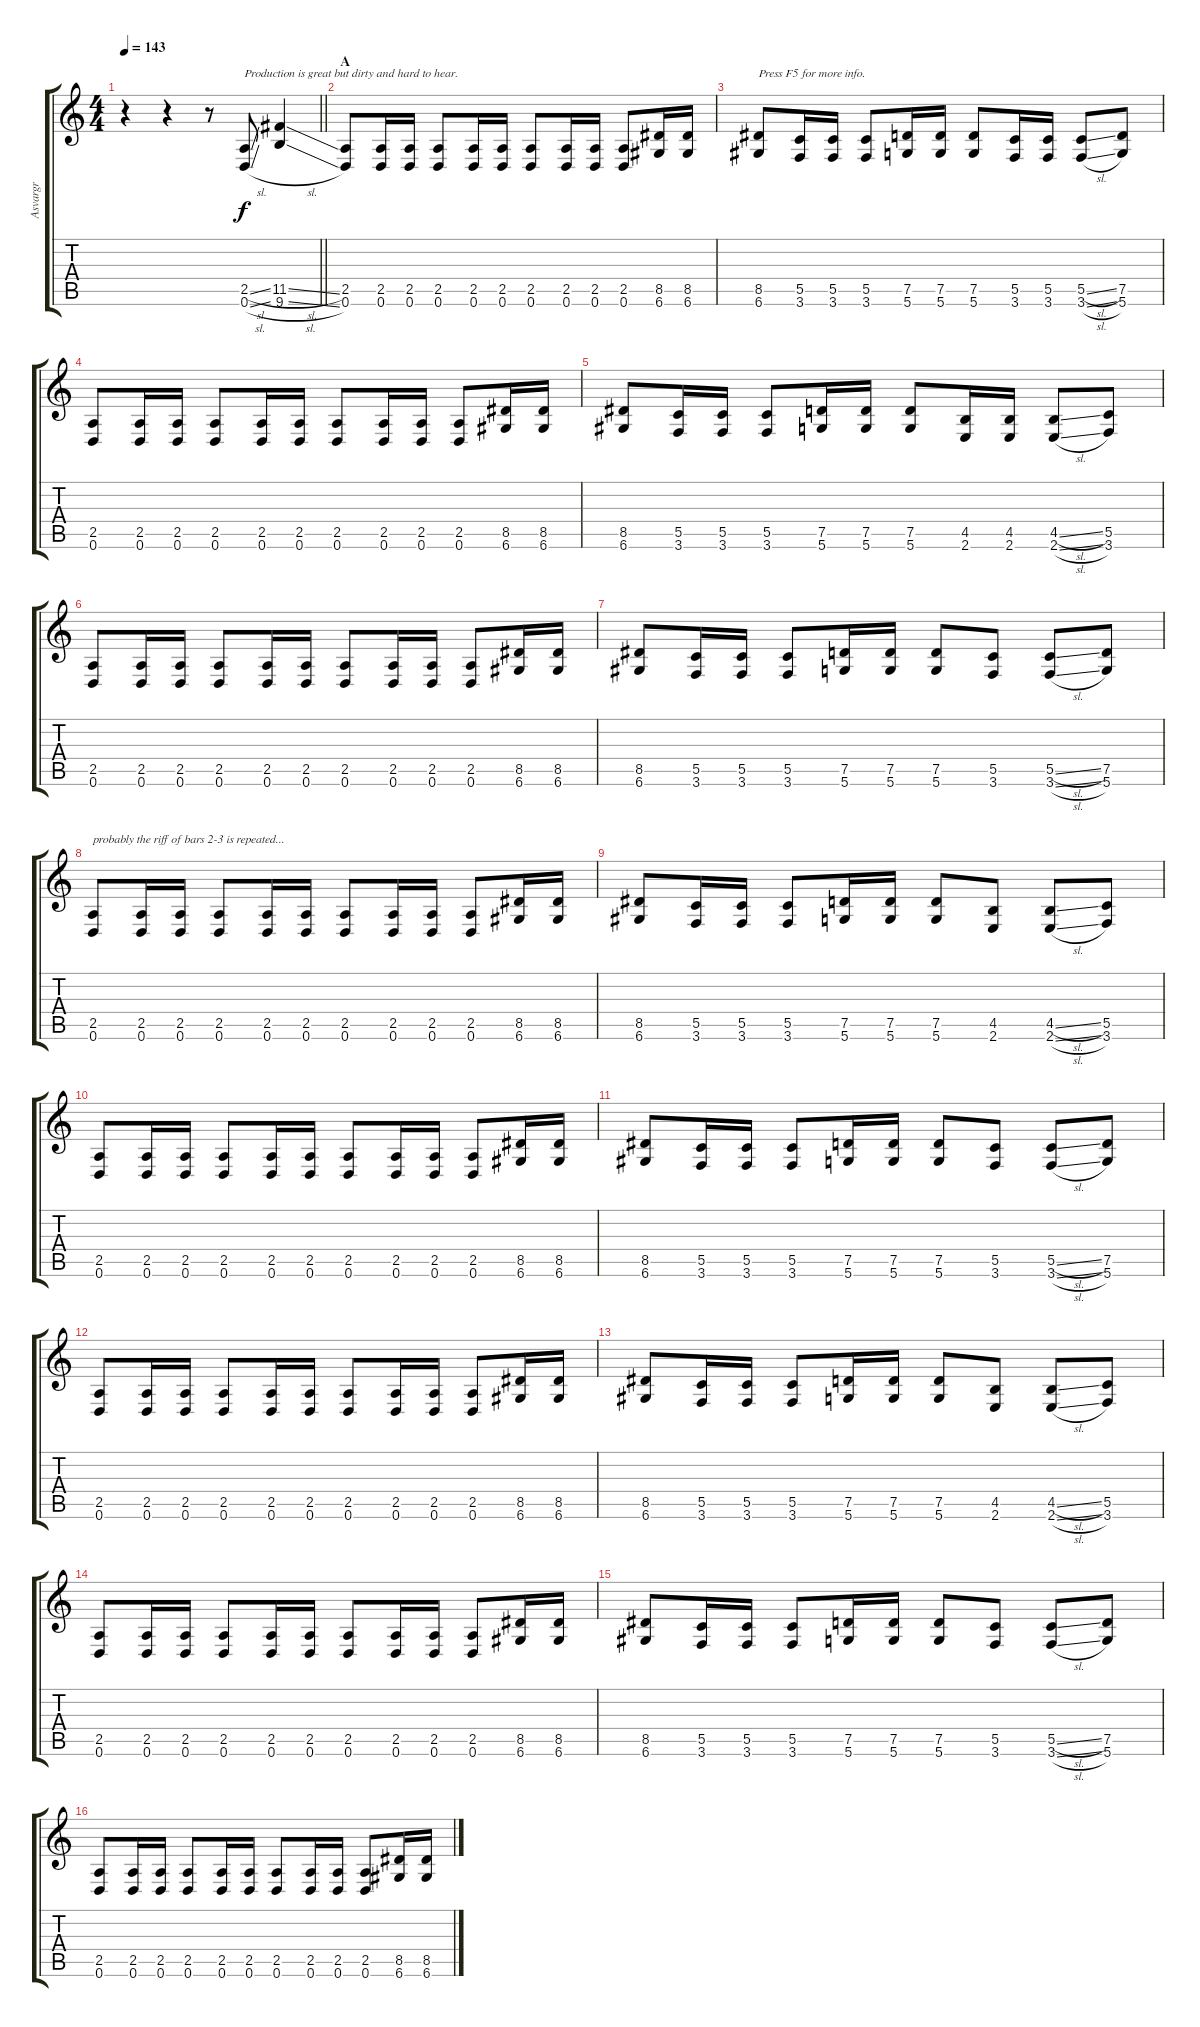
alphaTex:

\track ("Asvargr" "Asvargr") {instrument distortionguitar}
\staff {score tabs}
\tuning (D4 A3 F3 C3 G2 D2) {hide}
\ts (4 4)
\tempo 143
\clef g2
\barLineRight lightlight
\ks c
r.4{dy f instrument distortionguitar} r.4 r.8 (2.5{sl} 0.6{sl}).8{txt "Production is great but dirty and hard to hear."} (11.5{sl} 9.6{sl}).4 |
\section ("" "A")
(2.5 0.6).8 (2.5 0.6).16 (2.5 0.6).16 (2.5 0.6).8 (2.5 0.6).16 (2.5 0.6).16 (2.5 0.6).8 (2.5 0.6).16 (2.5 0.6).16 (2.5 0.6).8 (8.5 6.6).16 (8.5 6.6).16 |
(8.5 6.6).8{txt "Press F5 for more info."} (5.5 3.6).16 (5.5 3.6).16 (5.5 3.6).8 (7.5 5.6).16 (7.5 5.6).16 (7.5 5.6).8 (5.5 3.6).16 (5.5 3.6).16 (5.5{sl} 3.6{sl}).8 (7.5 5.6).8 |
(2.5 0.6).8 (2.5 0.6).16 (2.5 0.6).16 (2.5 0.6).8 (2.5 0.6).16 (2.5 0.6).16 (2.5 0.6).8 (2.5 0.6).16 (2.5 0.6).16 (2.5 0.6).8 (8.5 6.6).16 (8.5 6.6).16 |
(8.5 6.6).8 (5.5 3.6).16 (5.5 3.6).16 (5.5 3.6).8 (7.5 5.6).16 (7.5 5.6).16 (7.5 5.6).8 (4.5 2.6).16 (4.5 2.6).16 (4.5{sl} 2.6{sl}).8 (5.5 3.6).8 |
(2.5 0.6).8 (2.5 0.6).16 (2.5 0.6).16 (2.5 0.6).8 (2.5 0.6).16 (2.5 0.6).16 (2.5 0.6).8 (2.5 0.6).16 (2.5 0.6).16 (2.5 0.6).8 (8.5 6.6).16 (8.5 6.6).16 |
(8.5 6.6).8 (5.5 3.6).16 (5.5 3.6).16 (5.5 3.6).8 (7.5 5.6).16 (7.5 5.6).16 (7.5 5.6).8 (5.5 3.6).8 (5.5{sl} 3.6{sl}).8 (7.5 5.6).8 |
(2.5 0.6).8{txt "probably the riff of bars 2-3 is repeated..."} (2.5 0.6).16 (2.5 0.6).16 (2.5 0.6).8 (2.5 0.6).16 (2.5 0.6).16 (2.5 0.6).8 (2.5 0.6).16 (2.5 0.6).16 (2.5 0.6).8 (8.5 6.6).16 (8.5 6.6).16 |
(8.5 6.6).8 (5.5 3.6).16 (5.5 3.6).16 (5.5 3.6).8 (7.5 5.6).16 (7.5 5.6).16 (7.5 5.6).8 (4.5 2.6).8 (4.5{sl} 2.6{sl}).8 (5.5 3.6).8 |
(2.5 0.6).8 (2.5 0.6).16 (2.5 0.6).16 (2.5 0.6).8 (2.5 0.6).16 (2.5 0.6).16 (2.5 0.6).8 (2.5 0.6).16 (2.5 0.6).16 (2.5 0.6).8 (8.5 6.6).16 (8.5 6.6).16 |
(8.5 6.6).8 (5.5 3.6).16 (5.5 3.6).16 (5.5 3.6).8 (7.5 5.6).16 (7.5 5.6).16 (7.5 5.6).8 (5.5 3.6).8 (5.5{sl} 3.6{sl}).8 (7.5 5.6).8 |
(2.5 0.6).8 (2.5 0.6).16 (2.5 0.6).16 (2.5 0.6).8 (2.5 0.6).16 (2.5 0.6).16 (2.5 0.6).8 (2.5 0.6).16 (2.5 0.6).16 (2.5 0.6).8 (8.5 6.6).16 (8.5 6.6).16 |
(8.5 6.6).8 (5.5 3.6).16 (5.5 3.6).16 (5.5 3.6).8 (7.5 5.6).16 (7.5 5.6).16 (7.5 5.6).8 (4.5 2.6).8 (4.5{sl} 2.6{sl}).8 (5.5 3.6).8 |
(2.5 0.6).8 (2.5 0.6).16 (2.5 0.6).16 (2.5 0.6).8 (2.5 0.6).16 (2.5 0.6).16 (2.5 0.6).8 (2.5 0.6).16 (2.5 0.6).16 (2.5 0.6).8 (8.5 6.6).16 (8.5 6.6).16 |
(8.5 6.6).8 (5.5 3.6).16 (5.5 3.6).16 (5.5 3.6).8 (7.5 5.6).16 (7.5 5.6).16 (7.5 5.6).8 (5.5 3.6).8 (5.5{sl} 3.6{sl}).8 (7.5 5.6).8 |
(2.5 0.6).8 (2.5 0.6).16 (2.5 0.6).16 (2.5 0.6).8 (2.5 0.6).16 (2.5 0.6).16 (2.5 0.6).8 (2.5 0.6).16 (2.5 0.6).16 (2.5 0.6).8 (8.5 6.6).16 (8.5 6.6).16
